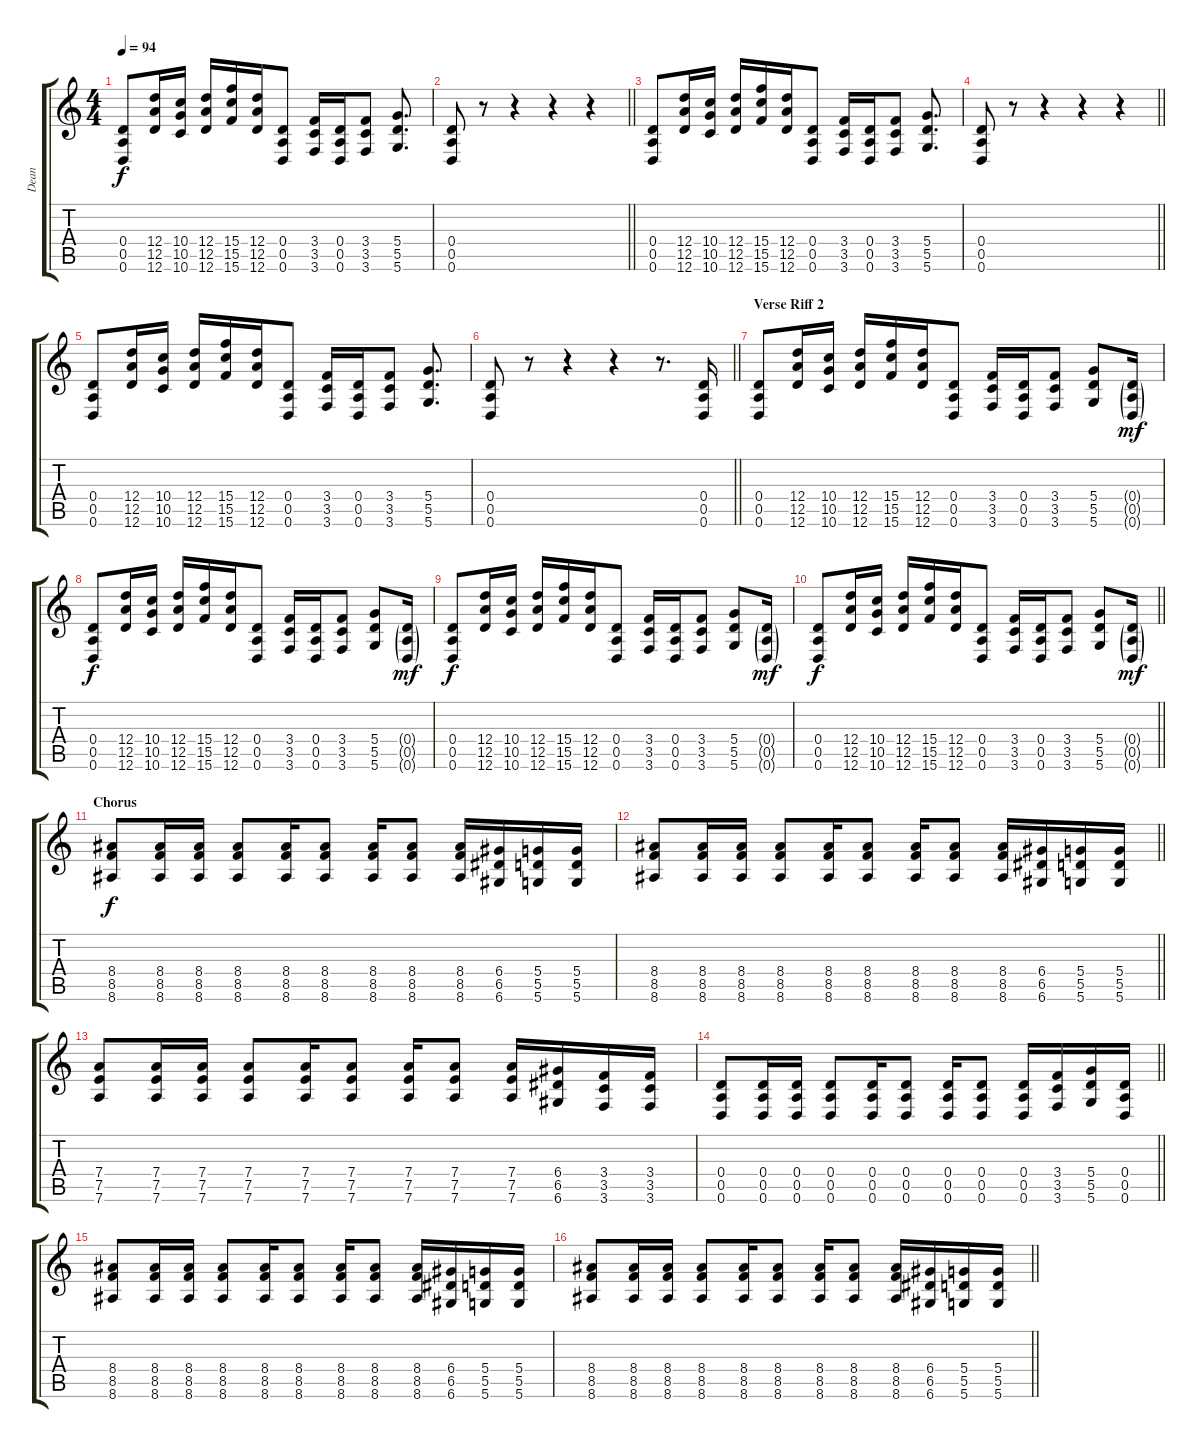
\track ("Dean" "Dean") {instrument distortionguitar}
\staff {score tabs}
\tuning (E4 B3 G3 D3 A2 D2) {hide}
\ts (4 4)
\tempo 94
\clef g2
\ks c
(0.4 0.5 0.6).8{dy f} (12.4 12.5 12.6).16 (10.4 10.5 10.6).16 (12.4 12.5 12.6).16 (15.4 15.5 15.6).16 (12.4 12.5 12.6).16 (0.4 0.5 0.6).8 (3.4 3.5 3.6).16 (0.4 0.5 0.6).16 (3.4 3.5 3.6).8 (5.4 5.5 5.6).8{d} |
\barLineRight lightlight
(0.4 0.5 0.6).8 r.8 r.4 r.4 r.4 |
(0.4 0.5 0.6).8 (12.4 12.5 12.6).16 (10.4 10.5 10.6).16 (12.4 12.5 12.6).16 (15.4 15.5 15.6).16 (12.4 12.5 12.6).16 (0.4 0.5 0.6).8 (3.4 3.5 3.6).16 (0.4 0.5 0.6).16 (3.4 3.5 3.6).8 (5.4 5.5 5.6).8{d} |
\barLineRight lightlight
(0.4 0.5 0.6).8 r.8 r.4 r.4 r.4 |
(0.4 0.5 0.6).8 (12.4 12.5 12.6).16 (10.4 10.5 10.6).16 (12.4 12.5 12.6).16 (15.4 15.5 15.6).16 (12.4 12.5 12.6).16 (0.4 0.5 0.6).8 (3.4 3.5 3.6).16 (0.4 0.5 0.6).16 (3.4 3.5 3.6).8 (5.4 5.5 5.6).8{d} |
\barLineRight lightlight
(0.4 0.5 0.6).8 r.8 r.4 r.4 r.8{d} (0.4 0.5 0.6).16 |
\section ("" "Verse Riff 2")
(0.4 0.5 0.6).8 (12.4 12.5 12.6).16 (10.4 10.5 10.6).16 (12.4 12.5 12.6).16 (15.4 15.5 15.6).16 (12.4 12.5 12.6).16 (0.4 0.5 0.6).8 (3.4 3.5 3.6).16 (0.4 0.5 0.6).16 (3.4 3.5 3.6).8 (5.4 5.5 5.6).8 (0.4{g} 0.5{g} 0.6{g}).16{dy mf} |
(0.4 0.5 0.6).8{dy f} (12.4 12.5 12.6).16 (10.4 10.5 10.6).16 (12.4 12.5 12.6).16 (15.4 15.5 15.6).16 (12.4 12.5 12.6).16 (0.4 0.5 0.6).8 (3.4 3.5 3.6).16 (0.4 0.5 0.6).16 (3.4 3.5 3.6).8 (5.4 5.5 5.6).8 (0.4{g} 0.5{g} 0.6{g}).16{dy mf} |
(0.4 0.5 0.6).8{dy f} (12.4 12.5 12.6).16 (10.4 10.5 10.6).16 (12.4 12.5 12.6).16 (15.4 15.5 15.6).16 (12.4 12.5 12.6).16 (0.4 0.5 0.6).8 (3.4 3.5 3.6).16 (0.4 0.5 0.6).16 (3.4 3.5 3.6).8 (5.4 5.5 5.6).8 (0.4{g} 0.5{g} 0.6{g}).16{dy mf} |
\barLineRight lightlight
(0.4 0.5 0.6).8{dy f} (12.4 12.5 12.6).16 (10.4 10.5 10.6).16 (12.4 12.5 12.6).16 (15.4 15.5 15.6).16 (12.4 12.5 12.6).16 (0.4 0.5 0.6).8 (3.4 3.5 3.6).16 (0.4 0.5 0.6).16 (3.4 3.5 3.6).8 (5.4 5.5 5.6).8 (0.4{g} 0.5{g} 0.6{g}).16{dy mf} |
\section ("" "Chorus")
(8.4 8.5 8.6).8{dy f} (8.4 8.5 8.6).16 (8.4 8.5 8.6).16 (8.4 8.5 8.6).8 (8.4 8.5 8.6).16 (8.4 8.5 8.6).8 (8.4 8.5 8.6).16 (8.4 8.5 8.6).8 (8.4 8.5 8.6).16 (6.4 6.5 6.6).16 (5.4 5.5 5.6).16 (5.4 5.5 5.6).16 |
\barLineRight lightlight
(8.4 8.5 8.6).8 (8.4 8.5 8.6).16 (8.4 8.5 8.6).16 (8.4 8.5 8.6).8 (8.4 8.5 8.6).16 (8.4 8.5 8.6).8 (8.4 8.5 8.6).16 (8.4 8.5 8.6).8 (8.4 8.5 8.6).16 (6.4 6.5 6.6).16 (5.4 5.5 5.6).16 (5.4 5.5 5.6).16 |
(7.4 7.5 7.6).8 (7.4 7.5 7.6).16 (7.4 7.5 7.6).16 (7.4 7.5 7.6).8 (7.4 7.5 7.6).16 (7.4 7.5 7.6).8 (7.4 7.5 7.6).16 (7.4 7.5 7.6).8 (7.4 7.5 7.6).16 (6.4 6.5 6.6).16 (3.4 3.5 3.6).16 (3.4 3.5 3.6).16 |
\barLineRight lightlight
(0.4 0.5 0.6).8 (0.4 0.5 0.6).16 (0.4 0.5 0.6).16 (0.4 0.5 0.6).8 (0.4 0.5 0.6).16 (0.4 0.5 0.6).8 (0.4 0.5 0.6).16 (0.4 0.5 0.6).8 (0.4 0.5 0.6).16 (3.4 3.5 3.6).16 (5.4 5.5 5.6).16 (0.4 0.5 0.6).16 |
(8.4 8.5 8.6).8 (8.4 8.5 8.6).16 (8.4 8.5 8.6).16 (8.4 8.5 8.6).8 (8.4 8.5 8.6).16 (8.4 8.5 8.6).8 (8.4 8.5 8.6).16 (8.4 8.5 8.6).8 (8.4 8.5 8.6).16 (6.4 6.5 6.6).16 (5.4 5.5 5.6).16 (5.4 5.5 5.6).16 |
\barLineRight lightlight
(8.4 8.5 8.6).8 (8.4 8.5 8.6).16 (8.4 8.5 8.6).16 (8.4 8.5 8.6).8 (8.4 8.5 8.6).16 (8.4 8.5 8.6).8 (8.4 8.5 8.6).16 (8.4 8.5 8.6).8 (8.4 8.5 8.6).16 (6.4 6.5 6.6).16 (5.4 5.5 5.6).16 (5.4 5.5 5.6).16
